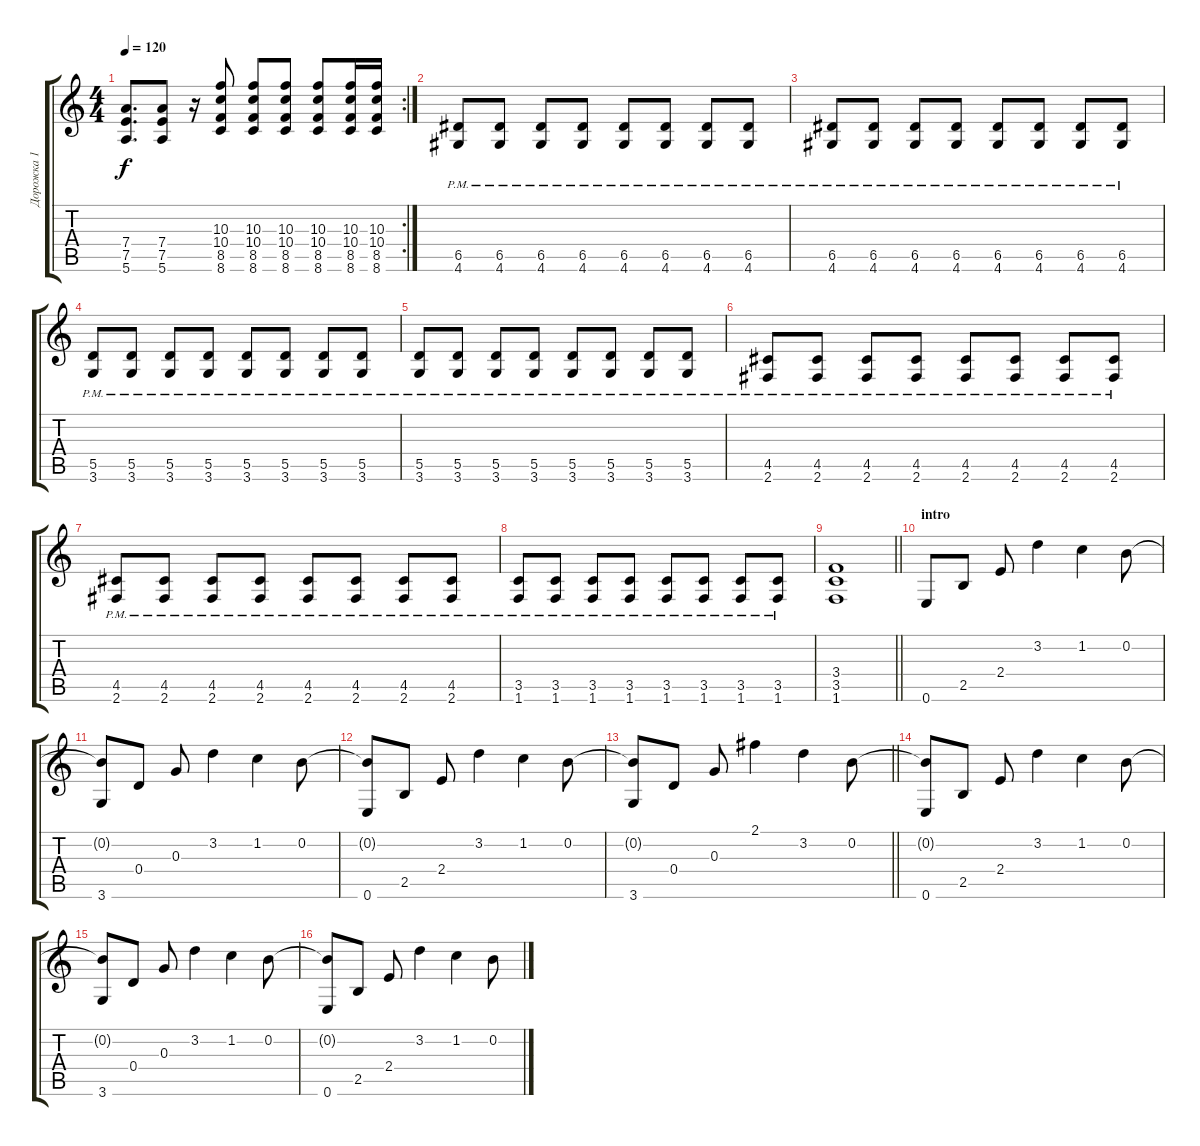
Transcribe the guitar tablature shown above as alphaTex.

\track ("Дорожка 1" "Дорожка 1") {instrument acousticguitarsteel}
\staff {score tabs}
\tuning (E4 B3 G3 D3 A2 E2) {hide}
\rc 2
\ts (4 4)
\tempo 120
\clef g2
\ks c
(7.4 7.5 5.6).8{d dy f} (7.4 7.5 5.6).8 r.16 (10.3 10.4 8.5 8.6).8 (10.3 10.4 8.5 8.6).8 (10.3 10.4 8.5 8.6).8 (10.3 10.4 8.5 8.6).8 (10.3 10.4 8.5 8.6).16 (10.3 10.4 8.5 8.6).16 |
(6.5{pm} 4.6{pm}).8 (6.5{pm} 4.6{pm}).8 (6.5{pm} 4.6{pm}).8 (6.5{pm} 4.6{pm}).8 (6.5{pm} 4.6{pm}).8 (6.5{pm} 4.6{pm}).8 (6.5{pm} 4.6{pm}).8 (6.5{pm} 4.6{pm}).8 |
(6.5{pm} 4.6{pm}).8 (6.5{pm} 4.6{pm}).8 (6.5{pm} 4.6{pm}).8 (6.5{pm} 4.6{pm}).8 (6.5{pm} 4.6{pm}).8 (6.5{pm} 4.6{pm}).8 (6.5{pm} 4.6{pm}).8 (6.5{pm} 4.6{pm}).8 |
(5.5{pm} 3.6{pm}).8 (5.5{pm} 3.6{pm}).8 (5.5{pm} 3.6{pm}).8 (5.5{pm} 3.6{pm}).8 (5.5{pm} 3.6{pm}).8 (5.5{pm} 3.6{pm}).8 (5.5{pm} 3.6{pm}).8 (5.5{pm} 3.6{pm}).8 |
(5.5{pm} 3.6{pm}).8 (5.5{pm} 3.6{pm}).8 (5.5{pm} 3.6{pm}).8 (5.5{pm} 3.6{pm}).8 (5.5{pm} 3.6{pm}).8 (5.5{pm} 3.6{pm}).8 (5.5{pm} 3.6{pm}).8 (5.5{pm} 3.6{pm}).8 |
(4.5{pm} 2.6{pm}).8 (4.5{pm} 2.6{pm}).8 (4.5{pm} 2.6{pm}).8 (4.5{pm} 2.6{pm}).8 (4.5{pm} 2.6{pm}).8 (4.5{pm} 2.6{pm}).8 (4.5{pm} 2.6{pm}).8 (4.5{pm} 2.6{pm}).8 |
(4.5{pm} 2.6{pm}).8 (4.5{pm} 2.6{pm}).8 (4.5{pm} 2.6{pm}).8 (4.5{pm} 2.6{pm}).8 (4.5{pm} 2.6{pm}).8 (4.5{pm} 2.6{pm}).8 (4.5{pm} 2.6{pm}).8 (4.5{pm} 2.6{pm}).8 |
(3.5{pm} 1.6{pm}).8 (3.5{pm} 1.6{pm}).8 (3.5{pm} 1.6{pm}).8 (3.5{pm} 1.6{pm}).8 (3.5{pm} 1.6{pm}).8 (3.5{pm} 1.6{pm}).8 (3.5{pm} 1.6{pm}).8 (3.5{pm} 1.6{pm}).8 |
\barLineRight lightlight
(3.4 3.5 1.6).1 |
\section ("" "intro")
0.6.8{instrument acousticguitarsteel} 2.5.8 2.4.8 3.2.4 1.2.4 0.2.8 |
(0.2{t} 3.6).8 0.4.8 0.3.8 3.2.4 1.2.4 0.2.8 |
(0.2{t} 0.6).8 2.5.8 2.4.8 3.2.4 1.2.4 0.2.8 |
\barLineRight lightlight
(0.2{t} 3.6).8 0.4.8 0.3.8 2.1.4 3.2.4 0.2.8 |
(0.2{t} 0.6).8 2.5.8 2.4.8 3.2.4 1.2.4 0.2.8 |
(0.2{t} 3.6).8 0.4.8 0.3.8 3.2.4 1.2.4 0.2.8 |
(0.2{t} 0.6).8 2.5.8 2.4.8 3.2.4 1.2.4 0.2.8
